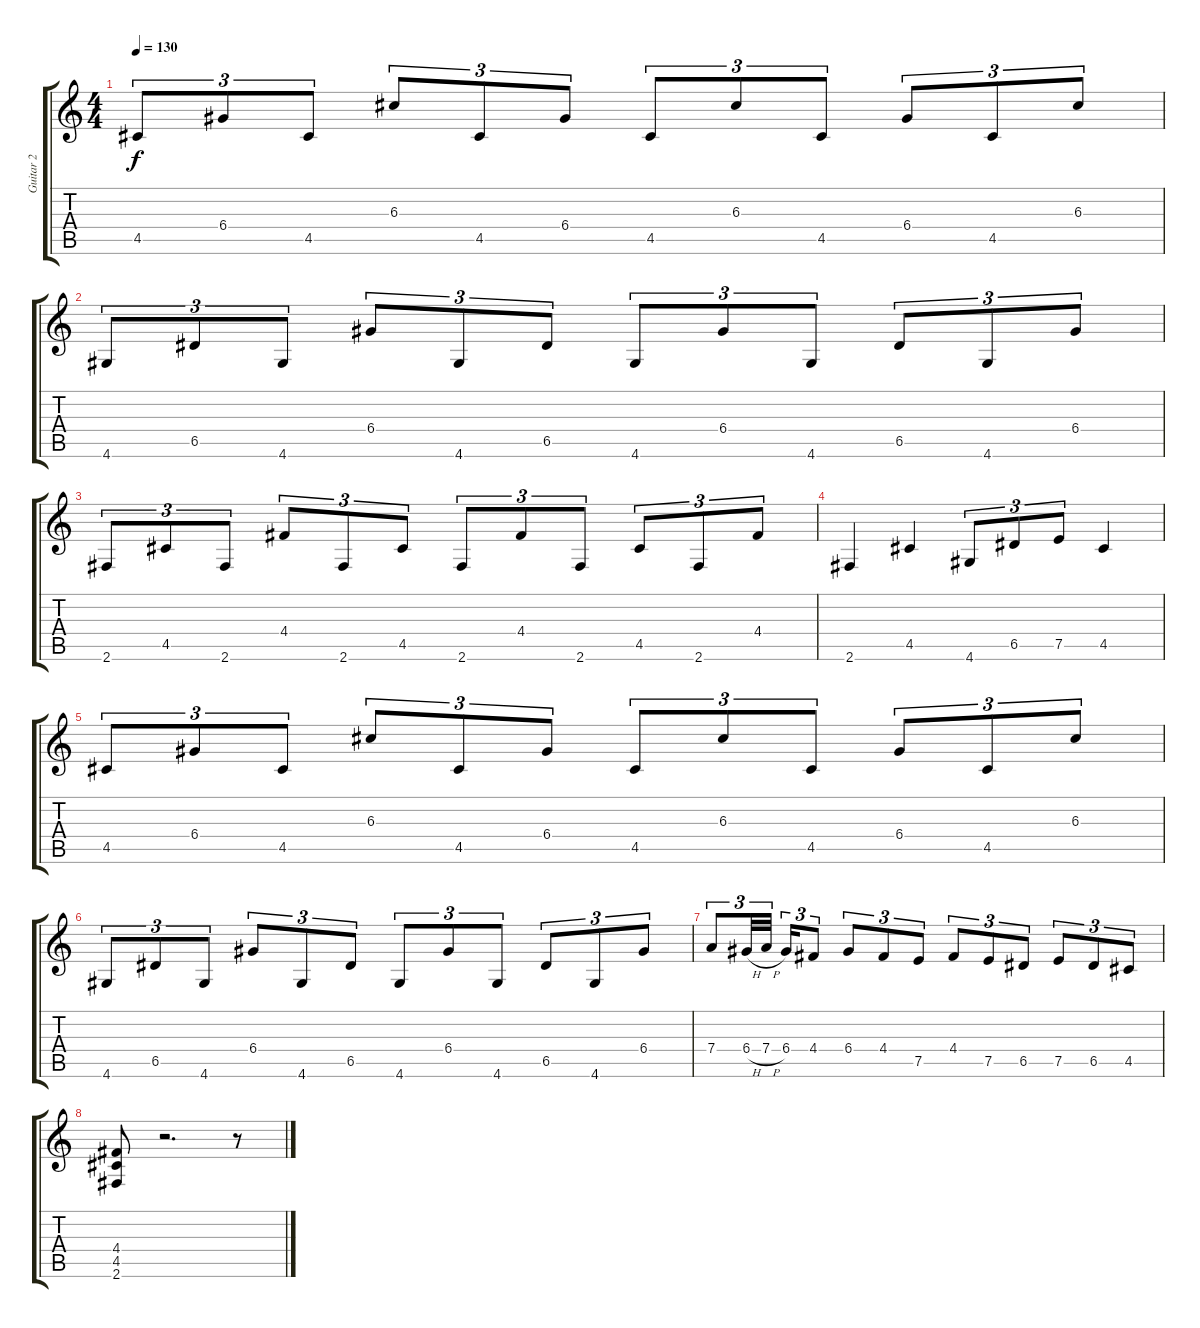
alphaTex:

\track ("Guitar 2" "Guitar 2") {instrument distortionguitar}
\staff {score tabs}
\tuning (E4 B3 G3 D3 A2 E2) {hide}
\ts (4 4)
\tempo 130
\clef g2
\ks c
4.5.8{tu (3 2) dy f} 6.4.8{tu (3 2)} 4.5.8{tu (3 2)} 6.3.8{tu (3 2)} 4.5.8{tu (3 2)} 6.4.8{tu (3 2)} 4.5.8{tu (3 2)} 6.3.8{tu (3 2)} 4.5.8{tu (3 2)} 6.4.8{tu (3 2)} 4.5.8{tu (3 2)} 6.3.8{tu (3 2)} |
4.6.8{tu (3 2)} 6.5.8{tu (3 2)} 4.6.8{tu (3 2)} 6.4.8{tu (3 2)} 4.6.8{tu (3 2)} 6.5.8{tu (3 2)} 4.6.8{tu (3 2)} 6.4.8{tu (3 2)} 4.6.8{tu (3 2)} 6.5.8{tu (3 2)} 4.6.8{tu (3 2)} 6.4.8{tu (3 2)} |
2.6.8{tu (3 2)} 4.5.8{tu (3 2)} 2.6.8{tu (3 2)} 4.4.8{tu (3 2)} 2.6.8{tu (3 2)} 4.5.8{tu (3 2)} 2.6.8{tu (3 2)} 4.4.8{tu (3 2)} 2.6.8{tu (3 2)} 4.5.8{tu (3 2)} 2.6.8{tu (3 2)} 4.4.8{tu (3 2)} |
2.6.4 4.5.4 4.6.8{tu (3 2)} 6.5.8{tu (3 2)} 7.5.8{tu (3 2)} 4.5.4 |
4.5.8{tu (3 2)} 6.4.8{tu (3 2)} 4.5.8{tu (3 2)} 6.3.8{tu (3 2)} 4.5.8{tu (3 2)} 6.4.8{tu (3 2)} 4.5.8{tu (3 2)} 6.3.8{tu (3 2)} 4.5.8{tu (3 2)} 6.4.8{tu (3 2)} 4.5.8{tu (3 2)} 6.3.8{tu (3 2)} |
4.6.8{tu (3 2)} 6.5.8{tu (3 2)} 4.6.8{tu (3 2)} 6.4.8{tu (3 2)} 4.6.8{tu (3 2)} 6.5.8{tu (3 2)} 4.6.8{tu (3 2)} 6.4.8{tu (3 2)} 4.6.8{tu (3 2)} 6.5.8{tu (3 2)} 4.6.8{tu (3 2)} 6.4.8{tu (3 2)} |
7.4.8{tu (3 2)} 6.4{h}.32{tu (3 2)} 7.4{h}.32{tu (3 2) beam splitsecondary} 6.4.16{tu (3 2)} 4.4.8{tu (3 2)} 6.4.8{tu (3 2)} 4.4.8{tu (3 2)} 7.5.8{tu (3 2)} 4.4.8{tu (3 2)} 7.5.8{tu (3 2)} 6.5.8{tu (3 2)} 7.5.8{tu (3 2)} 6.5.8{tu (3 2)} 4.5.8{tu (3 2)} |
(4.4 4.5 2.6).8 r.2{d} r.8
